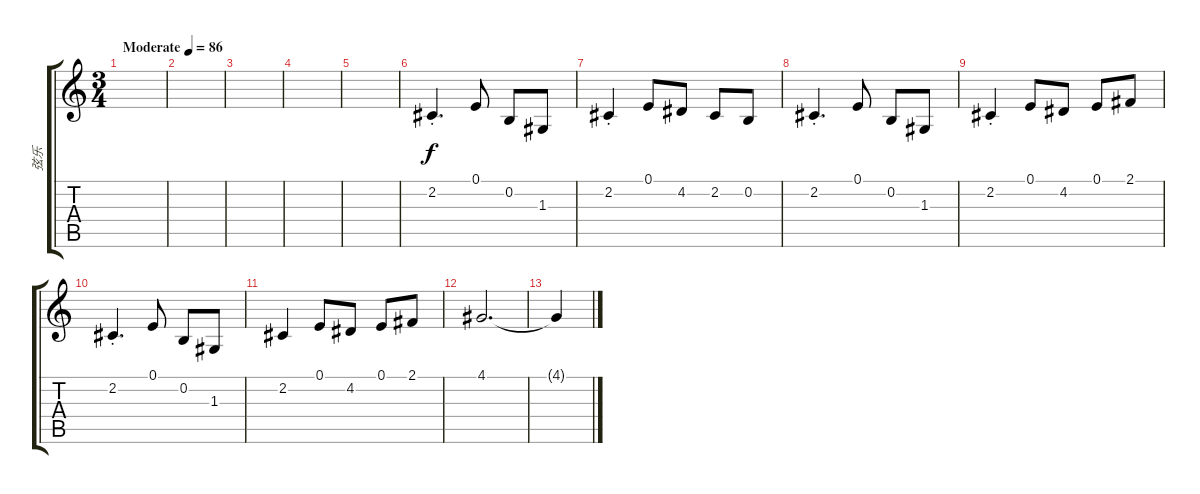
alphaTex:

\track ("弦乐" "弦乐") {instrument tremolostrings}
\staff {score tabs}
\tuning (E4 B3 G3 D3 A2 E2) {hide}
\ts (3 4)
\tempo (86 "Moderate")
\clef g2
\ks c
|
|
|
|
|
2.2{st}.4{d} 0.1.8 0.2.8 1.3.8 |
2.2{st}.4 0.1.8 4.2.8 2.2.8 0.2.8 |
2.2{st}.4{d} 0.1.8 0.2.8 1.3.8 |
2.2{st}.4 0.1.8 4.2.8 0.1.8 2.1.8 |
2.2{st}.4{d} 0.1.8 0.2.8 1.3.8 |
2.2.4 0.1.8 4.2.8 0.1.8 2.1.8 |
4.1.2{d} |
4.1{t}.4
